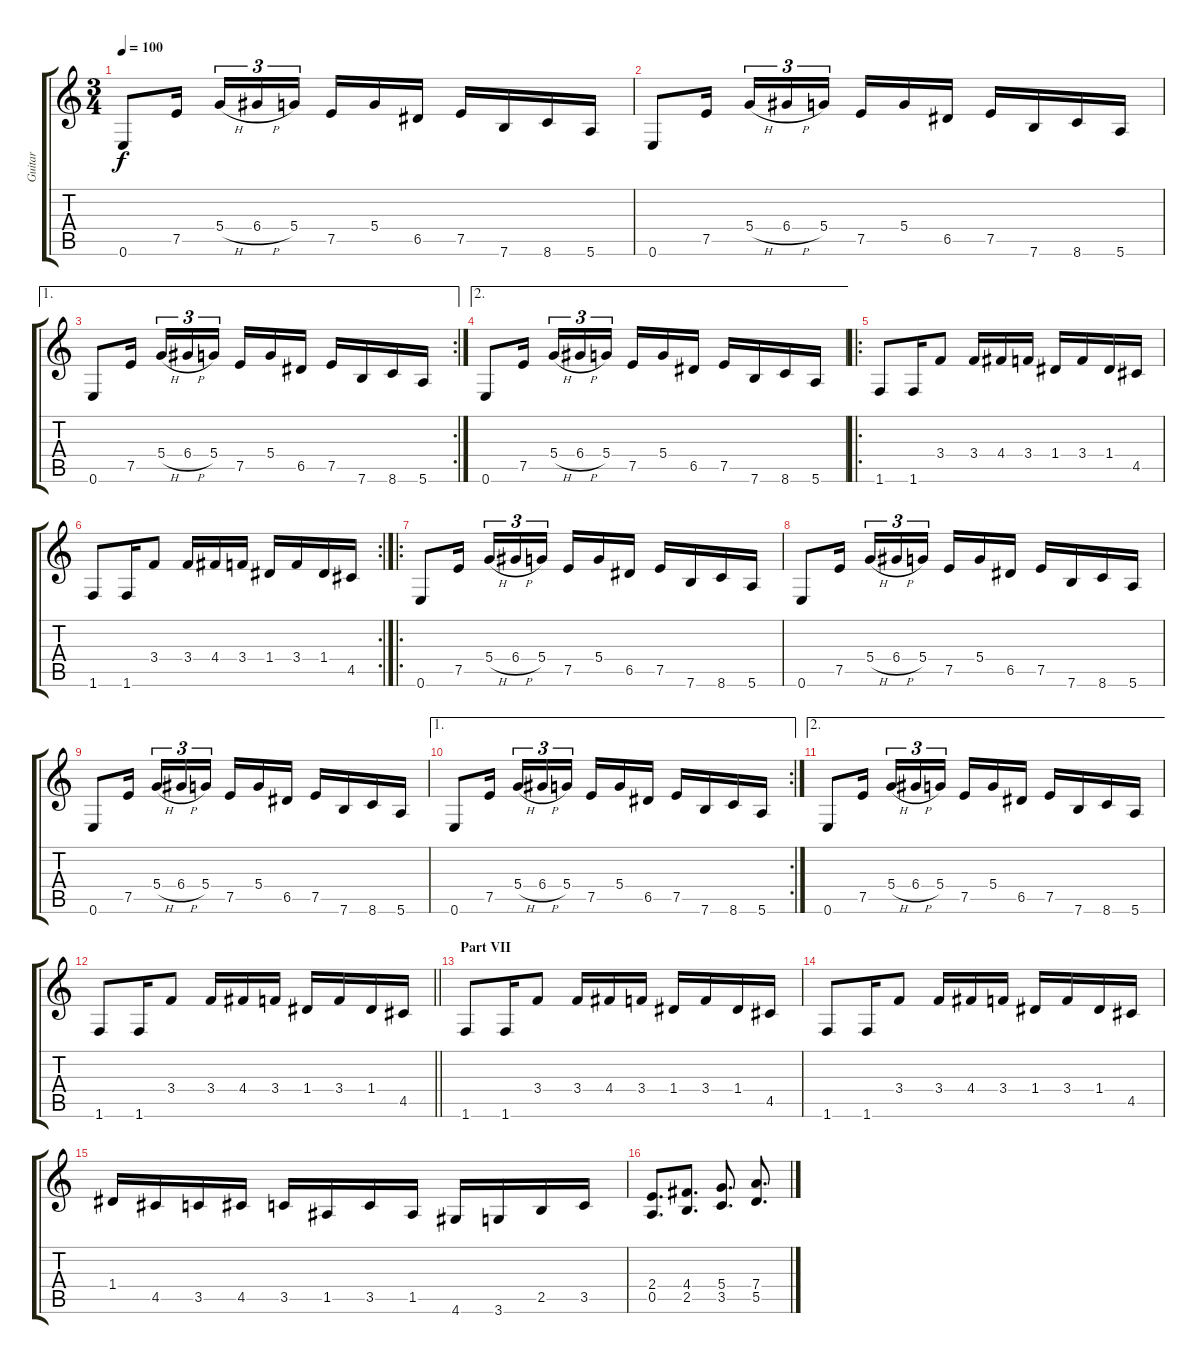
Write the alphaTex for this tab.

\track ("Guitar" "Guitar") {instrument distortionguitar}
\staff {score tabs}
\tuning (E4 B3 G3 D3 A2 E2) {hide}
\ts (3 4)
\tempo 100
\clef g2
\ks c
0.6.8{dy f} 7.5.16 5.4{h}.16{tu (3 2)} 6.4{h}.16{tu (3 2)} 5.4.16{tu (3 2)} 7.5.16 5.4.16 6.5.16 7.5.16 7.6.16 8.6.16 5.6.16 |
0.6.8 7.5.16 5.4{h}.16{tu (3 2)} 6.4{h}.16{tu (3 2)} 5.4.16{tu (3 2)} 7.5.16 5.4.16 6.5.16 7.5.16 7.6.16 8.6.16 5.6.16 |
\ae 1
\rc 2
0.6.8 7.5.16 5.4{h}.16{tu (3 2)} 6.4{h}.16{tu (3 2)} 5.4.16{tu (3 2)} 7.5.16 5.4.16 6.5.16 7.5.16 7.6.16 8.6.16 5.6.16 |
\ae 2
0.6.8 7.5.16 5.4{h}.16{tu (3 2)} 6.4{h}.16{tu (3 2)} 5.4.16{tu (3 2)} 7.5.16 5.4.16 6.5.16 7.5.16 7.6.16 8.6.16 5.6.16 |
\ro
1.6.8 1.6.16 3.4.8 3.4.16 4.4.16 3.4.16 1.4.16 3.4.16 1.4.16 4.5.16 |
\rc 2
1.6.8 1.6.16 3.4.8 3.4.16 4.4.16 3.4.16 1.4.16 3.4.16 1.4.16 4.5.16 |
\ro
0.6.8 7.5.16 5.4{h}.16{tu (3 2)} 6.4{h}.16{tu (3 2)} 5.4.16{tu (3 2)} 7.5.16 5.4.16 6.5.16 7.5.16 7.6.16 8.6.16 5.6.16 |
0.6.8 7.5.16 5.4{h}.16{tu (3 2)} 6.4{h}.16{tu (3 2)} 5.4.16{tu (3 2)} 7.5.16 5.4.16 6.5.16 7.5.16 7.6.16 8.6.16 5.6.16 |
0.6.8 7.5.16 5.4{h}.16{tu (3 2)} 6.4{h}.16{tu (3 2)} 5.4.16{tu (3 2)} 7.5.16 5.4.16 6.5.16 7.5.16 7.6.16 8.6.16 5.6.16 |
\ae 1
\rc 2
0.6.8 7.5.16 5.4{h}.16{tu (3 2)} 6.4{h}.16{tu (3 2)} 5.4.16{tu (3 2)} 7.5.16 5.4.16 6.5.16 7.5.16 7.6.16 8.6.16 5.6.16 |
\ae 2
0.6.8 7.5.16 5.4{h}.16{tu (3 2)} 6.4{h}.16{tu (3 2)} 5.4.16{tu (3 2)} 7.5.16 5.4.16 6.5.16 7.5.16 7.6.16 8.6.16 5.6.16 |
\barLineRight lightlight
1.6.8 1.6.16 3.4.8 3.4.16 4.4.16 3.4.16 1.4.16 3.4.16 1.4.16 4.5.16 |
\section ("" "Part VII")
1.6.8 1.6.16 3.4.8 3.4.16 4.4.16 3.4.16 1.4.16 3.4.16 1.4.16 4.5.16 |
1.6.8 1.6.16 3.4.8 3.4.16 4.4.16 3.4.16 1.4.16 3.4.16 1.4.16 4.5.16 |
1.4.16 4.5.16 3.5.16 4.5.16 3.5.16 1.5.16 3.5.16 1.5.16 4.6.16 3.6.16 2.5.16 3.5.16 |
(2.4 0.5).8{d} (4.4 2.5).8{d} (5.4 3.5).8{d} (7.4 5.5).8{d}
